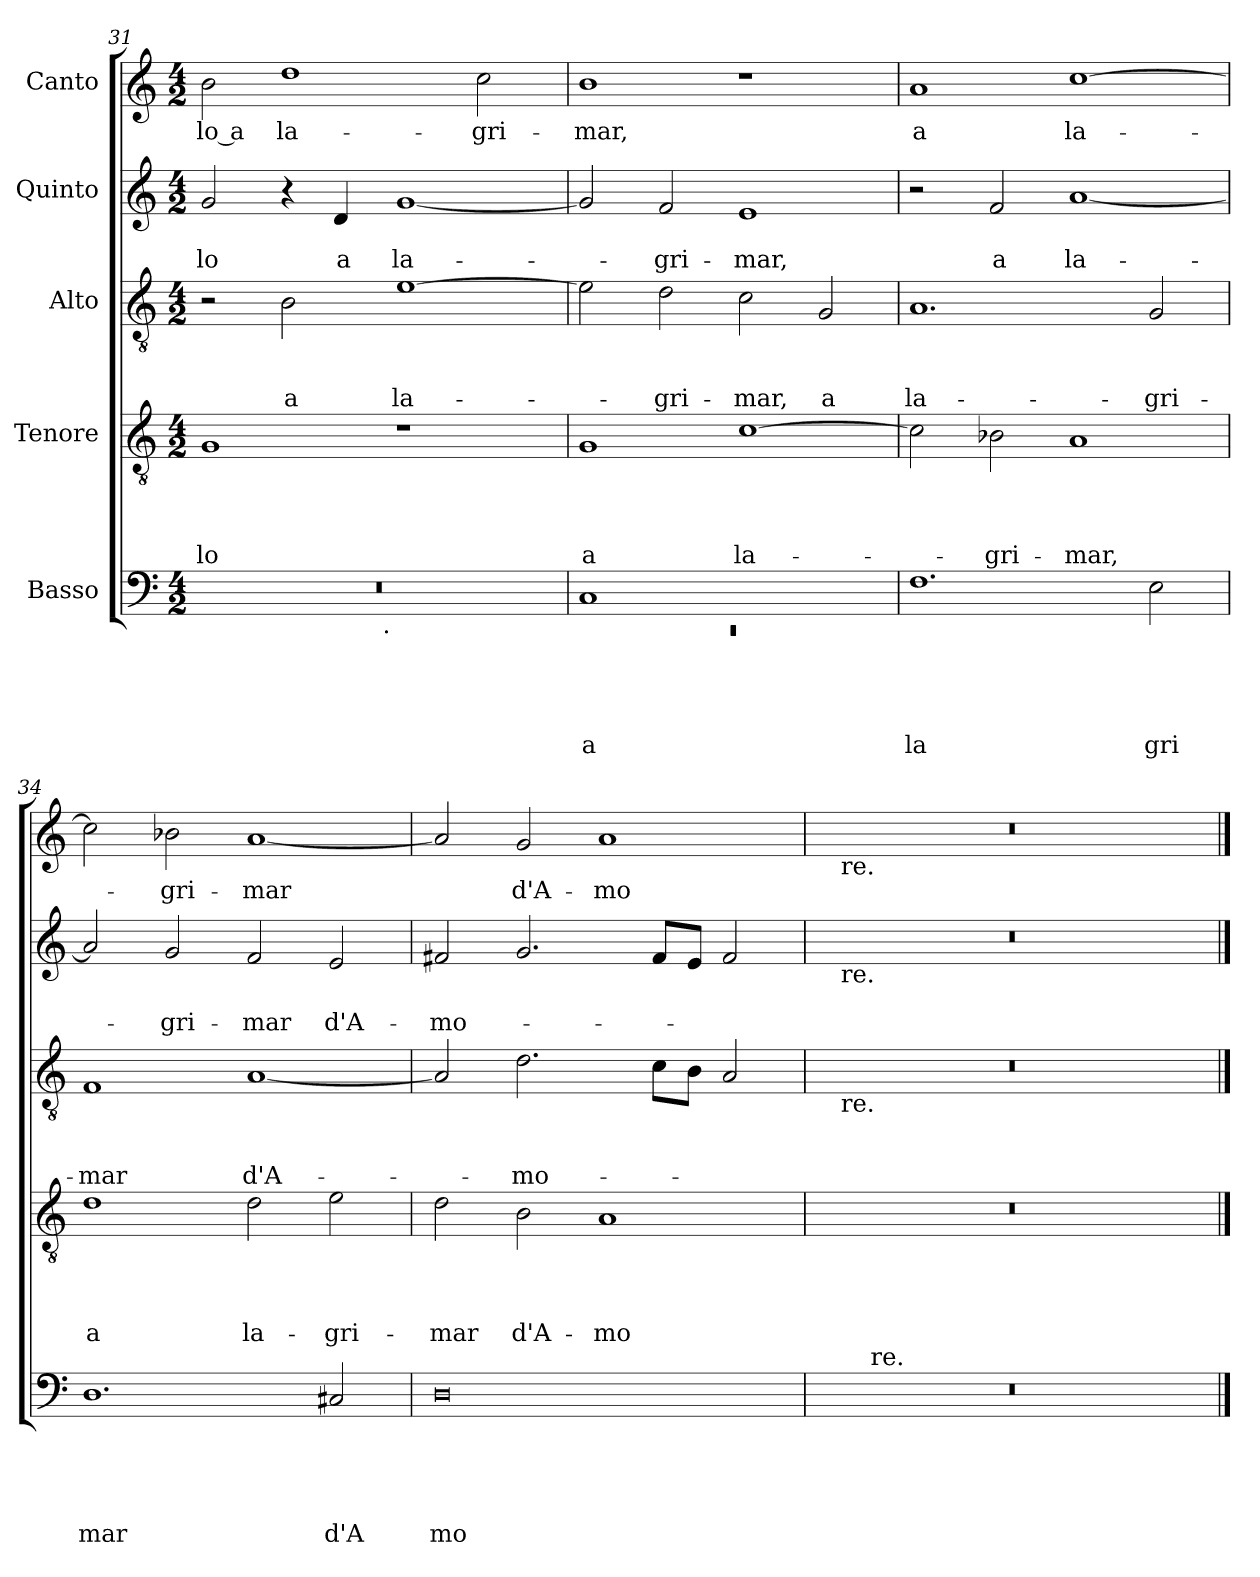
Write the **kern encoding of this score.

**kern	**text	**text	**text	**text	**text	**kern	**text	**text	**text	**text	**kern	**text	**text	**text	**kern	**text	**text	**kern	**text
*part5	*part5	*part5	*part5	*part5	*part5	*part4	*part4	*part4	*part4	*part4	*part3	*part3	*part3	*part3	*part2	*part2	*part2	*part1	*part1
*staff5	*staff5	*staff5	*staff5	*staff5	*staff5	*staff4	*staff4	*staff4	*staff4	*staff4	*staff3	*staff3	*staff3	*staff3	*staff2	*staff2	*staff2	*staff1	*staff1
*I"Basso	*	*	*	*	*	*I"Tenore	*	*	*	*	*I"Alto	*	*	*	*I"Quinto	*	*	*I"Canto	*
*clefF4	*	*	*	*	*	*clefGv2	*	*	*	*	*clefGv2	*	*	*	*clefG2	*	*	*clefG2	*
*k[]	*	*	*	*	*	*k[]	*	*	*	*	*k[]	*	*	*	*k[]	*	*	*k[]	*
*C:	*	*	*	*	*	*C:	*	*	*	*	*C:	*	*	*	*C:	*	*	*C:	*
*M4/2	*	*	*	*	*	*M4/2	*	*	*	*	*M4/2	*	*	*	*M4/2	*	*	*M4/2	*
=31	=31	=31	=31	=31	=31	=31	=31	=31	=31	=31	=31	=31	=31	=31	=31	=31	=31	=31	=31
!	!	!	!	!	!	!	!	!	!	!LO:LY:b	!	!	!	!	!	!	!LO:LY:b	!	!LO:LY:b:rj
*^	*	*	*	*	*	*	*	*	*	*	*	*	*	*	*	*	*	*	*
0r	2ryy	.	.	.	.	.	1G	.	.	.	-lo	2r	.	.	.	2g/	.	-lo	2b\	-lo a
!	!	!	!	!	!	!	!	!	!	!	!	!	!	!	!LO:LY:b	!	!	!	!	!LO:LY:b
.	4...ryy	.	.	.	.	.	.	.	.	.	.	2B\	.	.	a	4r	.	.	1dd	la-
!	!	!	!	!	!	!	!	!	!	!	!	!	!	!	!	!	!	!LO:LY:b	!	!
.	.	.	.	.	.	.	.	.	.	.	.	.	.	.	.	4d/	.	a	.	.
!	!LO:TX:b:t=.	!	!	!	!	!	!	!	!	!	!	!	!	!	!	!	!	!	!	!
.	1ryy	.	.	.	.	.	.	.	.	.	.	.	.	.	.	.	.	.	.	.
!	!	!	!	!	!	!	!	!	!	!	!	!	!	!	!LO:LY:b	!	!	!LO:LY:b	!	!
.	.	.	.	.	.	.	1r	.	.	.	.	[>1e	.	.	la-	[<1g	.	la-	.	.
!	!	!	!	!	!	!	!	!	!	!	!	!	!	!	!	!	!	!	!	!LO:LY:b
.	.	.	.	.	.	.	.	.	.	.	.	.	.	.	.	.	.	.	2cc\	-gri-
.	32ryy	.	.	.	.	.	.	.	.	.	.	.	.	.	.	.	.	.	.	.
=32	=32	=32	=32	=32	=32	=32	=32	=32	=32	=32	=32	=32	=32	=32	=32	=32	=32	=32	=32	=32
!	!LO:N:vis=1	!	!	!	!	!LO:LY:b	!	!	!	!	!LO:LY:b	!	!	!	!	!	!	!	!	!LO:LY:b
*	*^	*	*	*	*	*	*	*	*	*	*	*	*	*	*	*	*	*	*	*
0ryy	0rEE	1C	.	.	.	.	a	1G	.	.	.	a	2e\]	.	.	.	2g/]	.	.	1b	-mar,
!	!	!	!	!	!	!	!	!	!	!	!	!	!	!	!	!LO:LY:b	!	!	!LO:LY:b	!	!
.	.	.	.	.	.	.	.	.	.	.	.	.	2d\	.	.	-gri-	2f/	.	-gri-	.	.
!	!	!	!	!	!	!	!	!	!	!	!	!LO:LY:b	!	!	!	!LO:LY:b	!	!	!LO:LY:b	!	!
.	.	1ryy	.	.	.	.	.	[>1c	.	.	.	la-	2c\	.	.	-mar,	1e	.	-mar,	1r	.
!	!	!	!	!	!	!	!	!	!	!	!	!	!	!	!	!LO:LY:b	!	!	!	!	!
.	.	.	.	.	.	.	.	.	.	.	.	.	2G/	.	.	a	.	.	.	.	.
*v	*v	*v	*	*	*	*	*	*	*	*	*	*	*	*	*	*	*	*	*	*	*
=33	=33	=33	=33	=33	=33	=33	=33	=33	=33	=33	=33	=33	=33	=33	=33	=33	=33	=33	=33
!	!	!	!	!	!LO:LY:b	!	!	!	!	!	!	!	!	!LO:LY:b	!	!	!	!	!LO:LY:b
1.F	.	.	.	.	la	2c\]	.	.	.	.	1.A	.	.	la-	2r	.	.	1a	a
!	!	!	!	!	!	!	!	!	!	!LO:LY:b	!	!	!	!	!	!	!LO:LY:b	!	!
.	.	.	.	.	.	2B-X\	.	.	.	-gri-	.	.	.	.	2f/	.	a	.	.
!	!	!	!	!	!	!	!	!	!	!LO:LY:b	!	!	!	!	!	!	!LO:LY:b	!	!LO:LY:b
.	.	.	.	.	.	1A	.	.	.	-mar,	.	.	.	.	[<1a	.	la-	[>1cc	la-
!	!	!	!	!	!LO:LY:b	!	!	!	!	!	!	!	!	!LO:LY:b	!	!	!	!	!
2E\	.	.	.	.	gri	.	.	.	.	.	2G/	.	.	-gri-	.	.	.	.	.
=34	=34	=34	=34	=34	=34	=34	=34	=34	=34	=34	=34	=34	=34	=34	=34	=34	=34	=34	=34
!	!	!	!	!	!LO:LY:b	!	!	!	!	!LO:LY:b	!	!	!	!LO:LY:b	!	!	!	!	!
1.D	.	.	.	.	mar	1d	.	.	.	a	1F	.	.	-mar	2a/]	.	.	2cc\]	.
!	!	!	!	!	!	!	!	!	!	!	!	!	!	!	!	!	!LO:LY:b	!	!LO:LY:b
.	.	.	.	.	.	.	.	.	.	.	.	.	.	.	2g/	.	-gri-	2b-X\	-gri-
!	!	!	!	!	!	!	!	!	!	!LO:LY:b	!	!	!	!LO:LY:b	!	!	!LO:LY:b	!	!LO:LY:b
.	.	.	.	.	.	2d\	.	.	.	la-	[<1A	.	.	d'A-	2f/	.	-mar	[<1a	-mar
!	!	!	!	!	!LO:LY:b	!	!	!	!	!LO:LY:b	!	!	!	!	!	!	!LO:LY:b	!	!
2C#X/	.	.	.	.	d'A	2e\	.	.	.	-gri-	.	.	.	.	2e/	.	d'A-	.	.
=35	=35	=35	=35	=35	=35	=35	=35	=35	=35	=35	=35	=35	=35	=35	=35	=35	=35	=35	=35
!	!	!	!	!	!LO:LY:b	!	!	!	!	!LO:LY:b	!	!	!	!	!	!	!LO:LY:b	!	!
0D	.	.	.	.	mo	2d\	.	.	.	-mar	2A/]	.	.	.	2f#X/	.	-mo-	2a/]	.
!	!	!	!	!	!	!	!	!	!	!LO:LY:b	!	!	!	!LO:LY:b	!	!	!	!	!LO:LY:b
.	.	.	.	.	.	2B\	.	.	.	d'A-	2.d\	.	.	-mo-	2.g/	.	.	2g/	d'A-
!	!	!	!	!	!	!	!	!	!	!LO:LY:b	!	!	!	!	!	!	!	!	!LO:LY:b
.	.	.	.	.	.	1A	.	.	.	-mo-	.	.	.	.	.	.	.	1a	-mo-
.	.	.	.	.	.	.	.	.	.	.	8c\L	.	.	.	8f#/L	.	.	.	.
.	.	.	.	.	.	.	.	.	.	.	8B\J	.	.	.	8e/J	.	.	.	.
.	.	.	.	.	.	.	.	.	.	.	2A/	.	.	.	2f#/	.	.	.	.
=36	=36	=36	=36	=36	=36	=36	=36	=36	=36	=36	=36	=36	=36	=36	=36	=36	=36	=36	=36
*^	*	*	*	*	*	*	*	*	*	*	*^	*	*	*	*^	*	*	*^	*
0r	8ryy	.	.	.	.	.	0r	.	.	.	.	0r	16.ryy	.	.	.	0r	16.ryy	.	.	0r	16.ryy	.
!	!	!	!	!	!	!	!	!	!	!	!	!	!	!	!	!	!	!	!	!	!	!LO:TX:b:t=re.	!
!	!	!	!	!	!	!	!	!	!	!	!	!	!	!	!	!	!	!LO:TX:b:t=re.	!	!	!	!	!
!	!	!	!	!	!	!	!	!	!	!	!	!	!LO:TX:b:t=re.	!	!	!	!	!	!	!	!	!	!
.	.	.	.	.	.	.	.	.	.	.	.	.	1ryy	.	.	.	.	1ryy	.	.	.	1ryy	.
.	32ryy	.	.	.	.	.	.	.	.	.	.	.	.	.	.	.	.	.	.	.	.	.	.
!	!LO:TX:a:t=re.	!	!	!	!	!	!	!	!	!	!	!	!	!	!	!	!	!	!	!	!	!	!
.	1ryy	.	.	.	.	.	.	.	.	.	.	.	.	.	.	.	.	.	.	.	.	.	.
.	.	.	.	.	.	.	.	.	.	.	.	.	2ryy	.	.	.	.	2ryy	.	.	.	2ryy	.
.	2ryy	.	.	.	.	.	.	.	.	.	.	.	.	.	.	.	.	.	.	.	.	.	.
.	.	.	.	.	.	.	.	.	.	.	.	.	4ryy	.	.	.	.	4ryy	.	.	.	4ryy	.
.	4ryy	.	.	.	.	.	.	.	.	.	.	.	.	.	.	.	.	.	.	.	.	.	.
.	.	.	.	.	.	.	.	.	.	.	.	.	8ryy	.	.	.	.	8ryy	.	.	.	8ryy	.
.	16.ryy	.	.	.	.	.	.	.	.	.	.	.	.	.	.	.	.	.	.	.	.	.	.
.	.	.	.	.	.	.	.	.	.	.	.	.	32ryy	.	.	.	.	32ryy	.	.	.	32ryy	.
*	*	*	*	*	*	*	*	*	*	*	*	*v	*v	*	*	*	*	*	*	*	*v	*v	*
*v	*v	*	*	*	*	*	*	*	*	*	*	*	*	*	*	*v	*v	*	*	*	*
==	==	==	==	==	==	==	==	==	==	==	==	==	==	==	==	==	==	==	==
*-	*-	*-	*-	*-	*-	*-	*-	*-	*-	*-	*-	*-	*-	*-	*-	*-	*-	*-	*-
